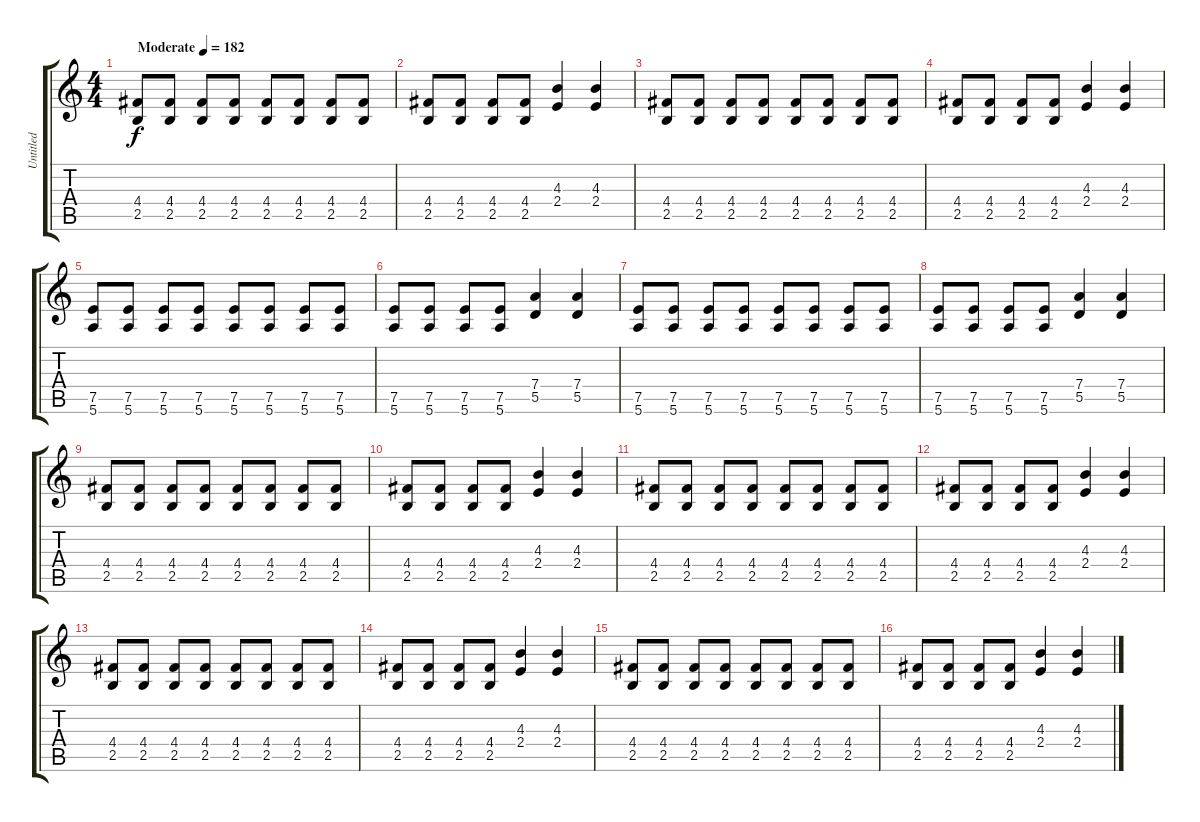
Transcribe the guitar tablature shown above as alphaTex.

\track ("Untitled" "Untitled") {instrument distortionguitar}
\staff {score tabs}
\tuning (E4 B3 G3 D3 A2 E2) {hide}
\ts (4 4)
\tempo (182 "Moderate")
\clef g2
\ks c
(4.4 2.5).8{dy f instrument distortionguitar} (4.4 2.5).8 (4.4 2.5).8 (4.4 2.5).8 (4.4 2.5).8 (4.4 2.5).8 (4.4 2.5).8 (4.4 2.5).8 |
(4.4 2.5).8 (4.4 2.5).8 (4.4 2.5).8 (4.4 2.5).8 (4.3 2.4).4 (4.3 2.4).4 |
(4.4 2.5).8 (4.4 2.5).8 (4.4 2.5).8 (4.4 2.5).8 (4.4 2.5).8 (4.4 2.5).8 (4.4 2.5).8 (4.4 2.5).8 |
(4.4 2.5).8 (4.4 2.5).8 (4.4 2.5).8 (4.4 2.5).8 (4.3 2.4).4 (4.3 2.4).4 |
(7.5 5.6).8 (7.5 5.6).8 (7.5 5.6).8 (7.5 5.6).8 (7.5 5.6).8 (7.5 5.6).8 (7.5 5.6).8 (7.5 5.6).8 |
(7.5 5.6).8 (7.5 5.6).8 (7.5 5.6).8 (7.5 5.6).8 (7.4 5.5).4 (7.4 5.5).4 |
(7.5 5.6).8 (7.5 5.6).8 (7.5 5.6).8 (7.5 5.6).8 (7.5 5.6).8 (7.5 5.6).8 (7.5 5.6).8 (7.5 5.6).8 |
(7.5 5.6).8 (7.5 5.6).8 (7.5 5.6).8 (7.5 5.6).8 (7.4 5.5).4 (7.4 5.5).4 |
(4.4 2.5).8 (4.4 2.5).8 (4.4 2.5).8 (4.4 2.5).8 (4.4 2.5).8 (4.4 2.5).8 (4.4 2.5).8 (4.4 2.5).8 |
(4.4 2.5).8 (4.4 2.5).8 (4.4 2.5).8 (4.4 2.5).8 (4.3 2.4).4 (4.3 2.4).4 |
(4.4 2.5).8 (4.4 2.5).8 (4.4 2.5).8 (4.4 2.5).8 (4.4 2.5).8 (4.4 2.5).8 (4.4 2.5).8 (4.4 2.5).8 |
(4.4 2.5).8 (4.4 2.5).8 (4.4 2.5).8 (4.4 2.5).8 (4.3 2.4).4 (4.3 2.4).4 |
(4.4 2.5).8 (4.4 2.5).8 (4.4 2.5).8 (4.4 2.5).8 (4.4 2.5).8 (4.4 2.5).8 (4.4 2.5).8 (4.4 2.5).8 |
(4.4 2.5).8 (4.4 2.5).8 (4.4 2.5).8 (4.4 2.5).8 (4.3 2.4).4 (4.3 2.4).4 |
(4.4 2.5).8 (4.4 2.5).8 (4.4 2.5).8 (4.4 2.5).8 (4.4 2.5).8 (4.4 2.5).8 (4.4 2.5).8 (4.4 2.5).8 |
(4.4 2.5).8 (4.4 2.5).8 (4.4 2.5).8 (4.4 2.5).8 (4.3 2.4).4 (4.3 2.4).4
